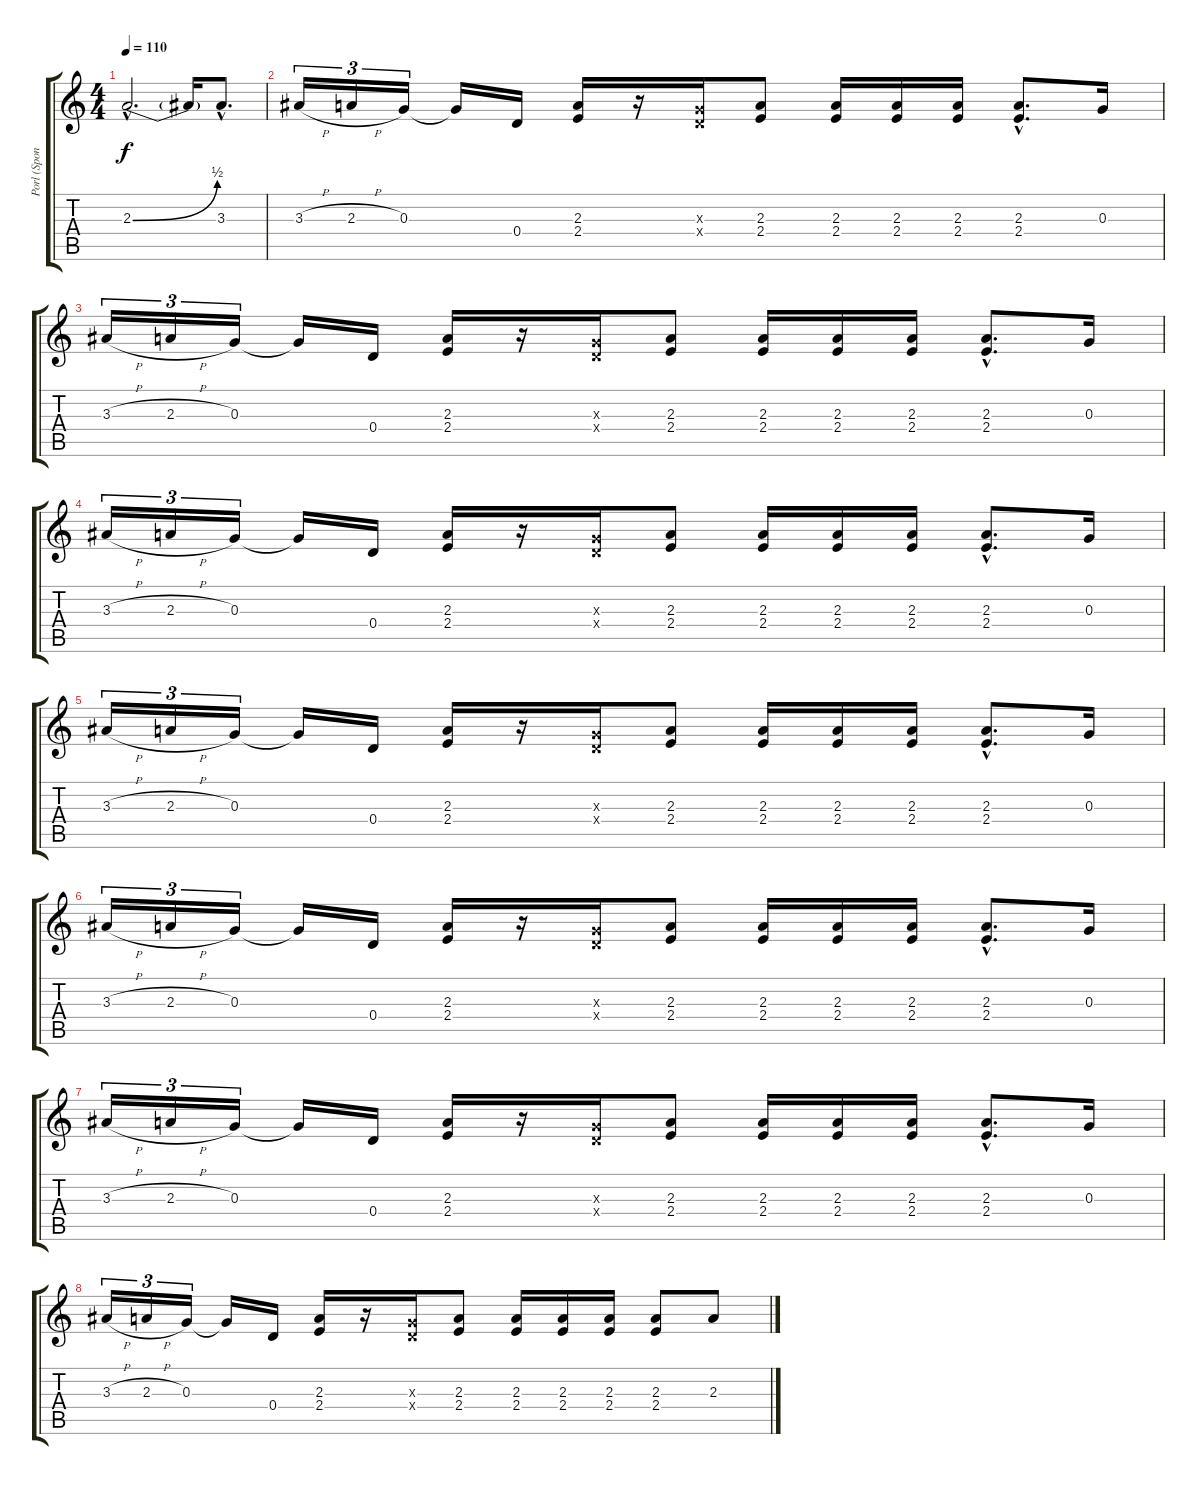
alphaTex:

\track ("Porl (Spondylos)" "Porl (Spon") {instrument overdrivenguitar}
\staff {score tabs}
\tuning (E4 B3 G3 D3 A2 E2) {hide}
\ts (4 4)
\tempo 110
\clef g2
\ks c
2.3{be (bend 0 0 60 2) hac}.2{d dy f} 2.3{t}.16 3.3{hac}.8{d} |
3.3{h}.16{tu (3 2)} 2.3{h}.16{tu (3 2)} 0.3.16{tu (3 2)} 0.3{t}.16 0.4.16 (2.3 2.4).16 r.16 (0.3{x} 0.4{x}).16 (2.3 2.4).8 (2.3 2.4).16 (2.3 2.4).16 (2.3 2.4).16 (2.3{hac} 2.4{hac}).8{d} 0.3.16 |
3.3{h}.16{tu (3 2)} 2.3{h}.16{tu (3 2)} 0.3.16{tu (3 2)} 0.3{t}.16 0.4.16 (2.3 2.4).16 r.16 (0.3{x} 0.4{x}).16 (2.3 2.4).8 (2.3 2.4).16 (2.3 2.4).16 (2.3 2.4).16 (2.3{hac} 2.4{hac}).8{d} 0.3.16 |
3.3{h}.16{tu (3 2)} 2.3{h}.16{tu (3 2)} 0.3.16{tu (3 2)} 0.3{t}.16 0.4.16 (2.3 2.4).16 r.16 (0.3{x} 0.4{x}).16 (2.3 2.4).8 (2.3 2.4).16 (2.3 2.4).16 (2.3 2.4).16 (2.3{hac} 2.4{hac}).8{d} 0.3.16 |
3.3{h}.16{tu (3 2)} 2.3{h}.16{tu (3 2)} 0.3.16{tu (3 2)} 0.3{t}.16 0.4.16 (2.3 2.4).16 r.16 (0.3{x} 0.4{x}).16 (2.3 2.4).8 (2.3 2.4).16 (2.3 2.4).16 (2.3 2.4).16 (2.3{hac} 2.4{hac}).8{d} 0.3.16 |
3.3{h}.16{tu (3 2)} 2.3{h}.16{tu (3 2)} 0.3.16{tu (3 2)} 0.3{t}.16 0.4.16 (2.3 2.4).16 r.16 (0.3{x} 0.4{x}).16 (2.3 2.4).8 (2.3 2.4).16 (2.3 2.4).16 (2.3 2.4).16 (2.3{hac} 2.4{hac}).8{d} 0.3.16 |
3.3{h}.16{tu (3 2)} 2.3{h}.16{tu (3 2)} 0.3.16{tu (3 2)} 0.3{t}.16 0.4.16 (2.3 2.4).16 r.16 (0.3{x} 0.4{x}).16 (2.3 2.4).8 (2.3 2.4).16 (2.3 2.4).16 (2.3 2.4).16 (2.3{hac} 2.4{hac}).8{d} 0.3.16 |
3.3{h}.16{tu (3 2)} 2.3{h}.16{tu (3 2)} 0.3.16{tu (3 2)} 0.3{t}.16 0.4.16 (2.3 2.4).16 r.16 (0.3{x} 0.4{x}).16 (2.3 2.4).8 (2.3 2.4).16 (2.3 2.4).16 (2.3 2.4).16 (2.3 2.4).8 2.3.8
